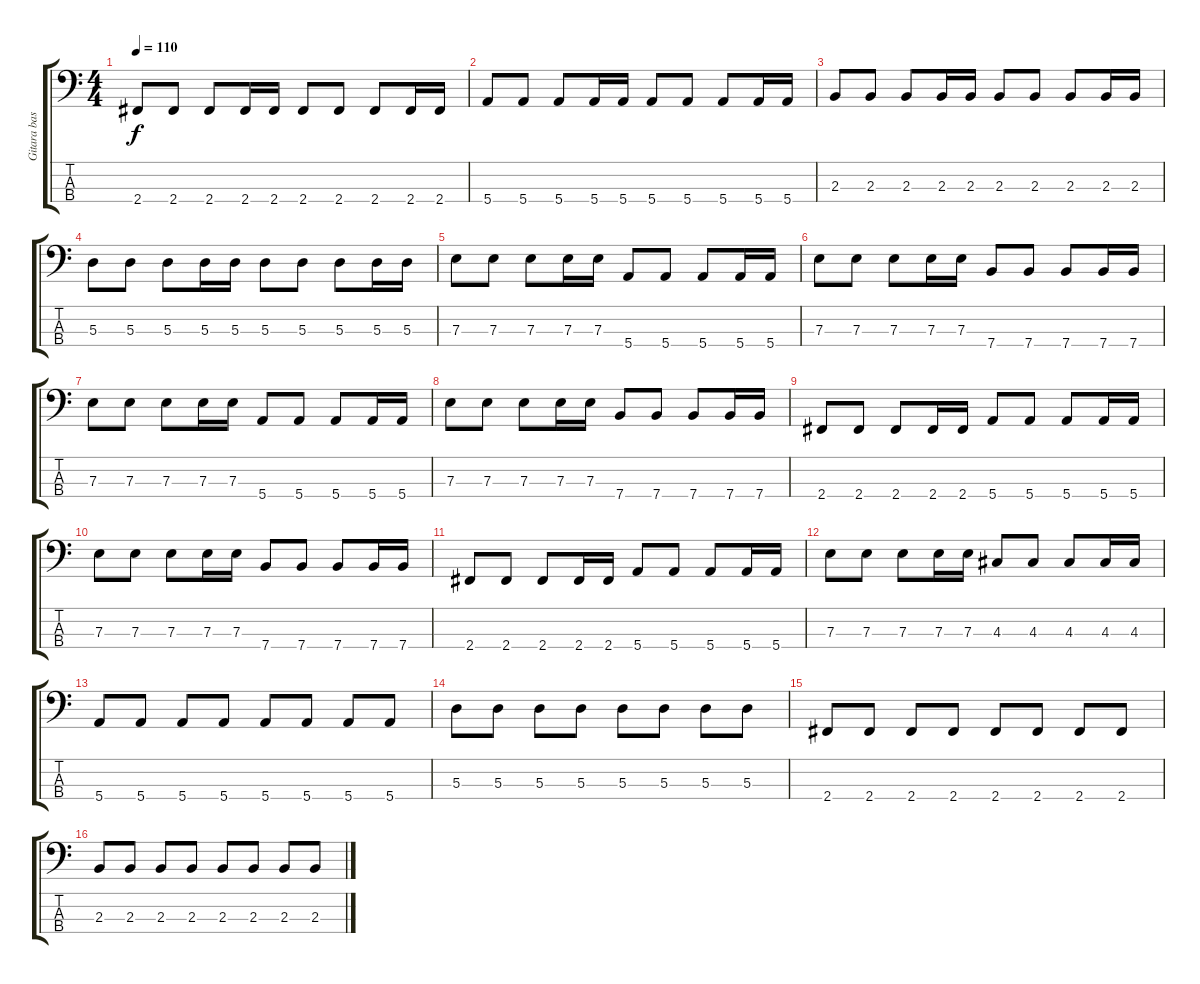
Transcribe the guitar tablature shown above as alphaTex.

\track ("Gitara basowa" "Gitara bas") {instrument electricbassfinger}
\staff {score tabs}
\tuning (G2 D2 A1 E1) {hide}
\ts (4 4)
\tempo 110
\clef f4
\ks c
2.4.8{dy f} 2.4.8 2.4.8 2.4.16 2.4.16 2.4.8 2.4.8 2.4.8 2.4.16 2.4.16 |
5.4.8 5.4.8 5.4.8 5.4.16 5.4.16 5.4.8 5.4.8 5.4.8 5.4.16 5.4.16 |
2.3.8 2.3.8 2.3.8 2.3.16 2.3.16 2.3.8 2.3.8 2.3.8 2.3.16 2.3.16 |
5.3.8 5.3.8 5.3.8 5.3.16 5.3.16 5.3.8 5.3.8 5.3.8 5.3.16 5.3.16 |
7.3.8 7.3.8 7.3.8 7.3.16 7.3.16 5.4.8 5.4.8 5.4.8 5.4.16 5.4.16 |
7.3.8 7.3.8 7.3.8 7.3.16 7.3.16 7.4.8 7.4.8 7.4.8 7.4.16 7.4.16 |
7.3.8 7.3.8 7.3.8 7.3.16 7.3.16 5.4.8 5.4.8 5.4.8 5.4.16 5.4.16 |
7.3.8 7.3.8 7.3.8 7.3.16 7.3.16 7.4.8 7.4.8 7.4.8 7.4.16 7.4.16 |
2.4.8 2.4.8 2.4.8 2.4.16 2.4.16 5.4.8 5.4.8 5.4.8 5.4.16 5.4.16 |
7.3.8 7.3.8 7.3.8 7.3.16 7.3.16 7.4.8 7.4.8 7.4.8 7.4.16 7.4.16 |
2.4.8 2.4.8 2.4.8 2.4.16 2.4.16 5.4.8 5.4.8 5.4.8 5.4.16 5.4.16 |
7.3.8 7.3.8 7.3.8 7.3.16 7.3.16 4.3.8 4.3.8 4.3.8 4.3.16 4.3.16 |
5.4.8 5.4.8 5.4.8 5.4.8 5.4.8 5.4.8 5.4.8 5.4.8 |
5.3.8 5.3.8 5.3.8 5.3.8 5.3.8 5.3.8 5.3.8 5.3.8 |
2.4.8 2.4.8 2.4.8 2.4.8 2.4.8 2.4.8 2.4.8 2.4.8 |
2.3.8 2.3.8 2.3.8 2.3.8 2.3.8 2.3.8 2.3.8 2.3.8
